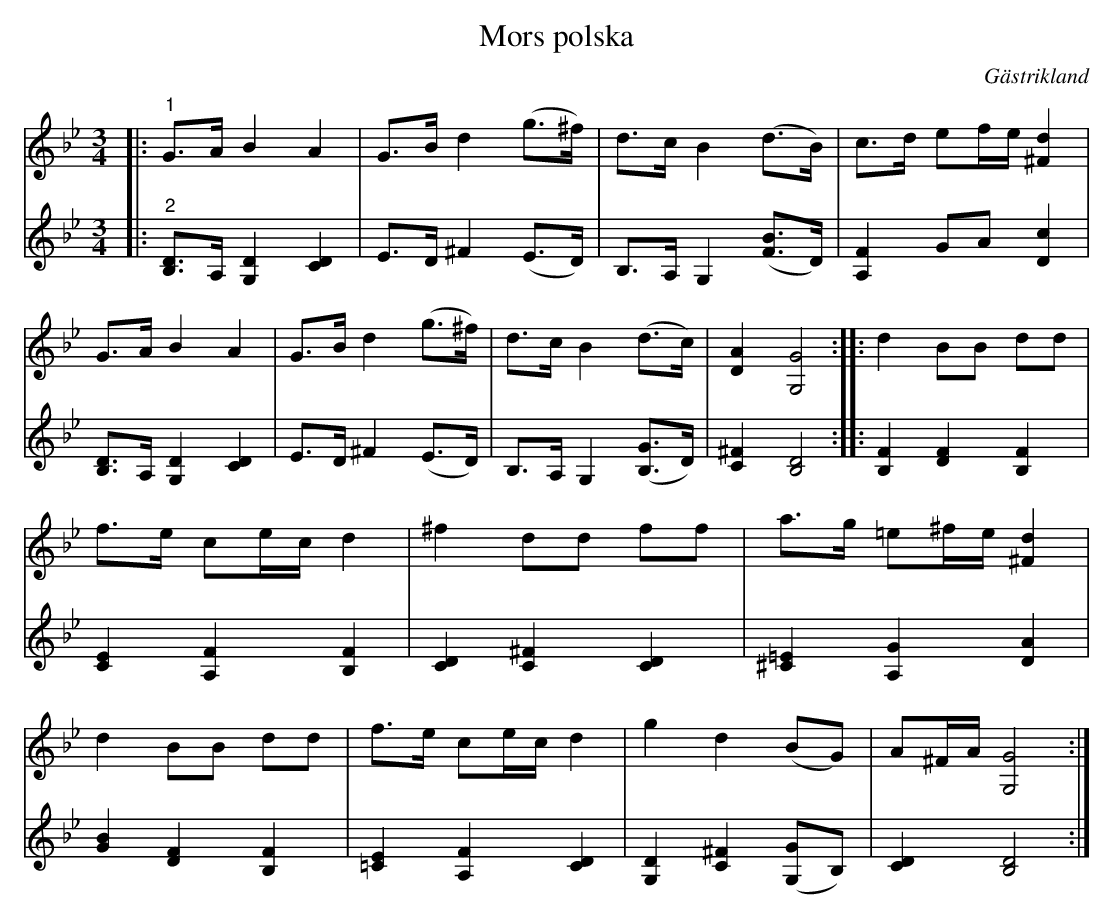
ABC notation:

X:1
T:Mors polska
O:Gästrikland
L:1/8
M:3/4
K:Bb
V:1
|:"^1" G>A B2 A2 | G>B d2 (g>^f) | d>c B2 (d>B) | c>d ef/e/ [^Fd]2 |
G>A B2 A2 | G>B d2 (g>^f) | d>c B2 (d>c) | [DA]2 [G,G]4 ::
d2 BB dd | f>e ce/c/ d2 | ^f2 dd ff | a>g =e^f/e/ [^Fd]2 |
d2 BB dd | f>e ce/c/ d2 | g2 d2 (BG) | A^F/A/ [G,G]4 :|
V:2
|:"^2" [B,D]>A, [G,D]2 [CD]2 | E>D ^F2 (E>D) | B,>A, G,2 ([FB]>D) | [A,F]2 GA [Dc]2 |
[B,D]>A, [G,D]2 [CD]2 | E>D ^F2 (E>D) | B,>A, G,2 ([B,G]>D) | [C^F]2 [B,D]4 ::
[B,F]2 [DF]2 [B,F]2 | [CE]2 [A,F]2 [B,F]2 | [CD]2 [C^F]2 [CD]2 | [^C=E]2 [A,G]2 [DA]2 |
[GB]2 [DF]2 [B,F]2 | [=CE]2 [A,F]2 [CD]2 | [G,D]2 [C^F]2 ([G,G]B,) | [CD]2 [B,D]4 :|
